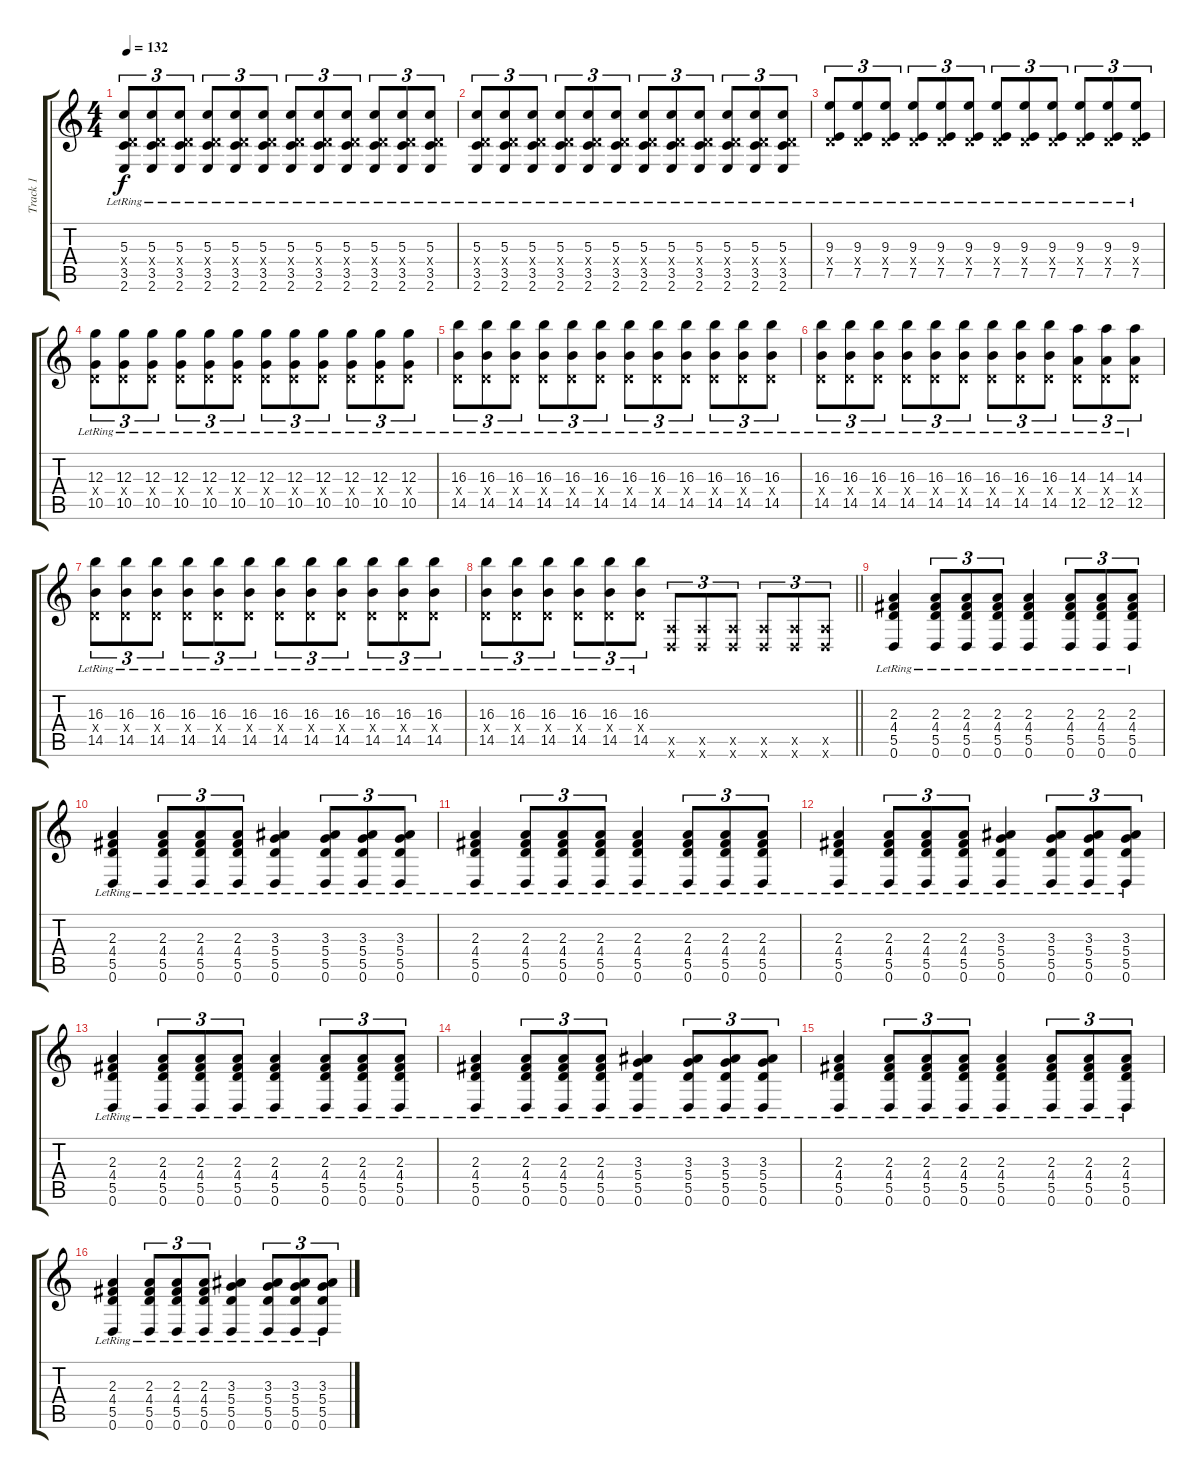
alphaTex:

\track ("Track 1" "Track 1") {instrument distortionguitar}
\staff {score tabs}
\tuning (E4 B3 G3 D3 A2 D2) {hide}
\ts (4 4)
\tempo 132
\clef g2
\ks c
(5.3{lr} 0.4{x} 3.5{lr} 2.6{lr}).8{tu (3 2) dy f} (5.3{lr} 0.4{x} 3.5{lr} 2.6{lr}).8{tu (3 2)} (5.3{lr} 0.4{x} 3.5{lr} 2.6{lr}).8{tu (3 2)} (5.3{lr} 0.4{x} 3.5{lr} 2.6{lr}).8{tu (3 2)} (5.3{lr} 0.4{x} 3.5{lr} 2.6{lr}).8{tu (3 2)} (5.3{lr} 0.4{x} 3.5{lr} 2.6{lr}).8{tu (3 2)} (5.3{lr} 0.4{x} 3.5{lr} 2.6{lr}).8{tu (3 2)} (5.3{lr} 0.4{x} 3.5{lr} 2.6{lr}).8{tu (3 2)} (5.3{lr} 0.4{x} 3.5{lr} 2.6{lr}).8{tu (3 2)} (5.3{lr} 0.4{x} 3.5{lr} 2.6{lr}).8{tu (3 2)} (5.3{lr} 0.4{x} 3.5{lr} 2.6{lr}).8{tu (3 2)} (5.3{lr} 0.4{x} 3.5{lr} 2.6{lr}).8{tu (3 2)} |
(5.3{lr} 0.4{x} 3.5{lr} 2.6{lr}).8{tu (3 2)} (5.3{lr} 0.4{x} 3.5{lr} 2.6{lr}).8{tu (3 2)} (5.3{lr} 0.4{x} 3.5{lr} 2.6{lr}).8{tu (3 2)} (5.3{lr} 0.4{x} 3.5{lr} 2.6{lr}).8{tu (3 2)} (5.3{lr} 0.4{x} 3.5{lr} 2.6{lr}).8{tu (3 2)} (5.3{lr} 0.4{x} 3.5{lr} 2.6{lr}).8{tu (3 2)} (5.3{lr} 0.4{x} 3.5{lr} 2.6{lr}).8{tu (3 2)} (5.3{lr} 0.4{x} 3.5{lr} 2.6{lr}).8{tu (3 2)} (5.3{lr} 0.4{x} 3.5{lr} 2.6{lr}).8{tu (3 2)} (5.3{lr} 0.4{x} 3.5{lr} 2.6{lr}).8{tu (3 2)} (5.3{lr} 0.4{x} 3.5{lr} 2.6{lr}).8{tu (3 2)} (5.3{lr} 0.4{x} 3.5{lr} 2.6{lr}).8{tu (3 2)} |
(9.3{lr} 0.4{x} 7.5{lr}).8{tu (3 2)} (9.3{lr} 0.4{x} 7.5{lr}).8{tu (3 2)} (9.3{lr} 0.4{x} 7.5{lr}).8{tu (3 2)} (9.3{lr} 0.4{x} 7.5{lr}).8{tu (3 2)} (9.3{lr} 0.4{x} 7.5{lr}).8{tu (3 2)} (9.3{lr} 0.4{x} 7.5{lr}).8{tu (3 2)} (9.3{lr} 0.4{x} 7.5{lr}).8{tu (3 2)} (9.3{lr} 0.4{x} 7.5{lr}).8{tu (3 2)} (9.3{lr} 0.4{x} 7.5{lr}).8{tu (3 2)} (9.3{lr} 0.4{x} 7.5{lr}).8{tu (3 2)} (9.3{lr} 0.4{x} 7.5{lr}).8{tu (3 2)} (9.3{lr} 0.4{x} 7.5{lr}).8{tu (3 2)} |
(12.3{lr} 0.4{x} 10.5{lr}).8{tu (3 2)} (12.3{lr} 0.4{x} 10.5{lr}).8{tu (3 2)} (12.3{lr} 0.4{x} 10.5{lr}).8{tu (3 2)} (12.3{lr} 0.4{x} 10.5{lr}).8{tu (3 2)} (12.3{lr} 0.4{x} 10.5{lr}).8{tu (3 2)} (12.3{lr} 0.4{x} 10.5{lr}).8{tu (3 2)} (12.3{lr} 0.4{x} 10.5{lr}).8{tu (3 2)} (12.3{lr} 0.4{x} 10.5{lr}).8{tu (3 2)} (12.3{lr} 0.4{x} 10.5{lr}).8{tu (3 2)} (12.3{lr} 0.4{x} 10.5{lr}).8{tu (3 2)} (12.3{lr} 0.4{x} 10.5{lr}).8{tu (3 2)} (12.3{lr} 0.4{x} 10.5{lr}).8{tu (3 2)} |
(16.3{lr} 0.4{x} 14.5{lr}).8{tu (3 2)} (16.3{lr} 0.4{x} 14.5{lr}).8{tu (3 2)} (16.3{lr} 0.4{x} 14.5{lr}).8{tu (3 2)} (16.3{lr} 0.4{x} 14.5{lr}).8{tu (3 2)} (16.3{lr} 0.4{x} 14.5{lr}).8{tu (3 2)} (16.3{lr} 0.4{x} 14.5{lr}).8{tu (3 2)} (16.3{lr} 0.4{x} 14.5{lr}).8{tu (3 2)} (16.3{lr} 0.4{x} 14.5{lr}).8{tu (3 2)} (16.3{lr} 0.4{x} 14.5{lr}).8{tu (3 2)} (16.3{lr} 0.4{x} 14.5{lr}).8{tu (3 2)} (16.3{lr} 0.4{x} 14.5{lr}).8{tu (3 2)} (16.3{lr} 0.4{x} 14.5{lr}).8{tu (3 2)} |
(16.3{lr} 0.4{x} 14.5{lr}).8{tu (3 2)} (16.3{lr} 0.4{x} 14.5{lr}).8{tu (3 2)} (16.3{lr} 0.4{x} 14.5{lr}).8{tu (3 2)} (16.3{lr} 0.4{x} 14.5{lr}).8{tu (3 2)} (16.3{lr} 0.4{x} 14.5{lr}).8{tu (3 2)} (16.3{lr} 0.4{x} 14.5{lr}).8{tu (3 2)} (16.3{lr} 0.4{x} 14.5{lr}).8{tu (3 2)} (16.3{lr} 0.4{x} 14.5{lr}).8{tu (3 2)} (16.3{lr} 0.4{x} 14.5{lr}).8{tu (3 2)} (14.3{lr} 0.4{x} 12.5{lr}).8{tu (3 2)} (14.3{lr} 0.4{x} 12.5{lr}).8{tu (3 2)} (14.3{lr} 0.4{x} 12.5{lr}).8{tu (3 2)} |
(16.3{lr} 0.4{x} 14.5{lr}).8{tu (3 2)} (16.3{lr} 0.4{x} 14.5{lr}).8{tu (3 2)} (16.3{lr} 0.4{x} 14.5{lr}).8{tu (3 2)} (16.3{lr} 0.4{x} 14.5{lr}).8{tu (3 2)} (16.3{lr} 0.4{x} 14.5{lr}).8{tu (3 2)} (16.3{lr} 0.4{x} 14.5{lr}).8{tu (3 2)} (16.3{lr} 0.4{x} 14.5{lr}).8{tu (3 2)} (16.3{lr} 0.4{x} 14.5{lr}).8{tu (3 2)} (16.3{lr} 0.4{x} 14.5{lr}).8{tu (3 2)} (16.3{lr} 0.4{x} 14.5{lr}).8{tu (3 2)} (16.3{lr} 0.4{x} 14.5{lr}).8{tu (3 2)} (16.3{lr} 0.4{x} 14.5{lr}).8{tu (3 2)} |
\barLineRight lightlight
(16.3{lr} 0.4{x} 14.5{lr}).8{tu (3 2)} (16.3{lr} 0.4{x} 14.5{lr}).8{tu (3 2)} (16.3{lr} 0.4{x} 14.5{lr}).8{tu (3 2)} (16.3{lr} 0.4{x} 14.5{lr}).8{tu (3 2)} (16.3{lr} 0.4{x} 14.5{lr}).8{tu (3 2)} (16.3{lr} 0.4{x} 14.5{lr}).8{tu (3 2)} (0.5{x} 0.6{x}).8{tu (3 2)} (0.5{x} 0.6{x}).8{tu (3 2)} (0.5{x} 0.6{x}).8{tu (3 2)} (0.5{x} 0.6{x}).8{tu (3 2)} (0.5{x} 0.6{x}).8{tu (3 2)} (0.5{x} 0.6{x}).8{tu (3 2)} |
(2.3{lr} 4.4{lr} 5.5{lr} 0.6{lr}).4 (2.3{lr} 4.4{lr} 5.5{lr} 0.6{lr}).8{tu (3 2)} (2.3{lr} 4.4{lr} 5.5{lr} 0.6{lr}).8{tu (3 2)} (2.3{lr} 4.4{lr} 5.5{lr} 0.6{lr}).8{tu (3 2)} (2.3{lr} 4.4{lr} 5.5{lr} 0.6{lr}).4 (2.3{lr} 4.4{lr} 5.5{lr} 0.6{lr}).8{tu (3 2)} (2.3{lr} 4.4{lr} 5.5{lr} 0.6{lr}).8{tu (3 2)} (2.3{lr} 4.4{lr} 5.5{lr} 0.6{lr}).8{tu (3 2)} |
(2.3{lr} 4.4{lr} 5.5{lr} 0.6{lr}).4 (2.3{lr} 4.4{lr} 5.5{lr} 0.6{lr}).8{tu (3 2)} (2.3{lr} 4.4{lr} 5.5{lr} 0.6{lr}).8{tu (3 2)} (2.3{lr} 4.4{lr} 5.5{lr} 0.6{lr}).8{tu (3 2)} (3.3{lr} 5.4{lr} 5.5{lr} 0.6{lr}).4 (3.3{lr} 5.4{lr} 5.5{lr} 0.6{lr}).8{tu (3 2)} (3.3{lr} 5.4{lr} 5.5{lr} 0.6{lr}).8{tu (3 2)} (3.3{lr} 5.4{lr} 5.5{lr} 0.6{lr}).8{tu (3 2)} |
(2.3{lr} 4.4{lr} 5.5{lr} 0.6{lr}).4 (2.3{lr} 4.4{lr} 5.5{lr} 0.6{lr}).8{tu (3 2)} (2.3{lr} 4.4{lr} 5.5{lr} 0.6{lr}).8{tu (3 2)} (2.3{lr} 4.4{lr} 5.5{lr} 0.6{lr}).8{tu (3 2)} (2.3{lr} 4.4{lr} 5.5{lr} 0.6{lr}).4 (2.3{lr} 4.4{lr} 5.5{lr} 0.6{lr}).8{tu (3 2)} (2.3{lr} 4.4{lr} 5.5{lr} 0.6{lr}).8{tu (3 2)} (2.3{lr} 4.4{lr} 5.5{lr} 0.6{lr}).8{tu (3 2)} |
(2.3{lr} 4.4{lr} 5.5{lr} 0.6{lr}).4 (2.3{lr} 4.4{lr} 5.5{lr} 0.6{lr}).8{tu (3 2)} (2.3{lr} 4.4{lr} 5.5{lr} 0.6{lr}).8{tu (3 2)} (2.3{lr} 4.4{lr} 5.5{lr} 0.6{lr}).8{tu (3 2)} (3.3{lr} 5.4{lr} 5.5{lr} 0.6{lr}).4 (3.3{lr} 5.4{lr} 5.5{lr} 0.6{lr}).8{tu (3 2)} (3.3{lr} 5.4{lr} 5.5{lr} 0.6{lr}).8{tu (3 2)} (3.3{lr} 5.4{lr} 5.5{lr} 0.6{lr}).8{tu (3 2)} |
(2.3{lr} 4.4{lr} 5.5{lr} 0.6{lr}).4 (2.3{lr} 4.4{lr} 5.5{lr} 0.6{lr}).8{tu (3 2)} (2.3{lr} 4.4{lr} 5.5{lr} 0.6{lr}).8{tu (3 2)} (2.3{lr} 4.4{lr} 5.5{lr} 0.6{lr}).8{tu (3 2)} (2.3{lr} 4.4{lr} 5.5{lr} 0.6{lr}).4 (2.3{lr} 4.4{lr} 5.5{lr} 0.6{lr}).8{tu (3 2)} (2.3{lr} 4.4{lr} 5.5{lr} 0.6{lr}).8{tu (3 2)} (2.3{lr} 4.4{lr} 5.5{lr} 0.6{lr}).8{tu (3 2)} |
(2.3{lr} 4.4{lr} 5.5{lr} 0.6{lr}).4 (2.3{lr} 4.4{lr} 5.5{lr} 0.6{lr}).8{tu (3 2)} (2.3{lr} 4.4{lr} 5.5{lr} 0.6{lr}).8{tu (3 2)} (2.3{lr} 4.4{lr} 5.5{lr} 0.6{lr}).8{tu (3 2)} (3.3{lr} 5.4{lr} 5.5{lr} 0.6{lr}).4 (3.3{lr} 5.4{lr} 5.5{lr} 0.6{lr}).8{tu (3 2)} (3.3{lr} 5.4{lr} 5.5{lr} 0.6{lr}).8{tu (3 2)} (3.3{lr} 5.4{lr} 5.5{lr} 0.6{lr}).8{tu (3 2)} |
(2.3{lr} 4.4{lr} 5.5{lr} 0.6{lr}).4 (2.3{lr} 4.4{lr} 5.5{lr} 0.6{lr}).8{tu (3 2)} (2.3{lr} 4.4{lr} 5.5{lr} 0.6{lr}).8{tu (3 2)} (2.3{lr} 4.4{lr} 5.5{lr} 0.6{lr}).8{tu (3 2)} (2.3{lr} 4.4{lr} 5.5{lr} 0.6{lr}).4 (2.3{lr} 4.4{lr} 5.5{lr} 0.6{lr}).8{tu (3 2)} (2.3{lr} 4.4{lr} 5.5{lr} 0.6{lr}).8{tu (3 2)} (2.3{lr} 4.4{lr} 5.5{lr} 0.6{lr}).8{tu (3 2)} |
(2.3{lr} 4.4{lr} 5.5{lr} 0.6{lr}).4 (2.3{lr} 4.4{lr} 5.5{lr} 0.6{lr}).8{tu (3 2)} (2.3{lr} 4.4{lr} 5.5{lr} 0.6{lr}).8{tu (3 2)} (2.3{lr} 4.4{lr} 5.5{lr} 0.6{lr}).8{tu (3 2)} (3.3{lr} 5.4{lr} 5.5{lr} 0.6{lr}).4 (3.3{lr} 5.4{lr} 5.5{lr} 0.6{lr}).8{tu (3 2)} (3.3{lr} 5.4{lr} 5.5{lr} 0.6{lr}).8{tu (3 2)} (3.3{sl lr} 5.4{lr} 5.5{sl lr} 0.6{lr}).8{tu (3 2)}
